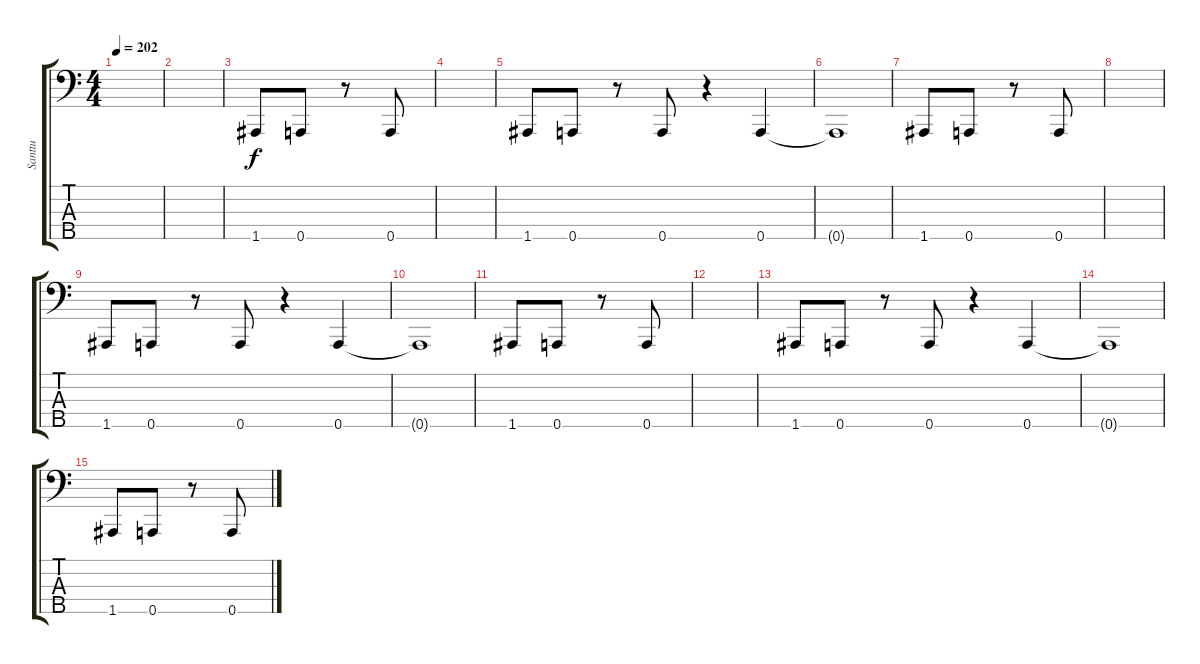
\track ("Santtu" "Santtu") {instrument electricbasspick}
\staff {score tabs}
\tuning (G2 D2 A1 D1 A0) {hide}
\ts (4 4)
\tempo 202
\clef f4
\ks c
|
|
1.5.8 0.5.8 r.8 0.5.8 |
|
1.5.8 0.5.8 r.8 0.5.8 r.4 0.5.4 |
0.5{t}.1 |
1.5.8 0.5.8 r.8 0.5.8 |
|
1.5.8 0.5.8 r.8 0.5.8 r.4 0.5.4 |
0.5{t}.1 |
1.5.8 0.5.8 r.8 0.5.8 |
|
1.5.8 0.5.8 r.8 0.5.8 r.4 0.5.4 |
0.5{t}.1 |
1.5.8 0.5.8 r.8 0.5.8
